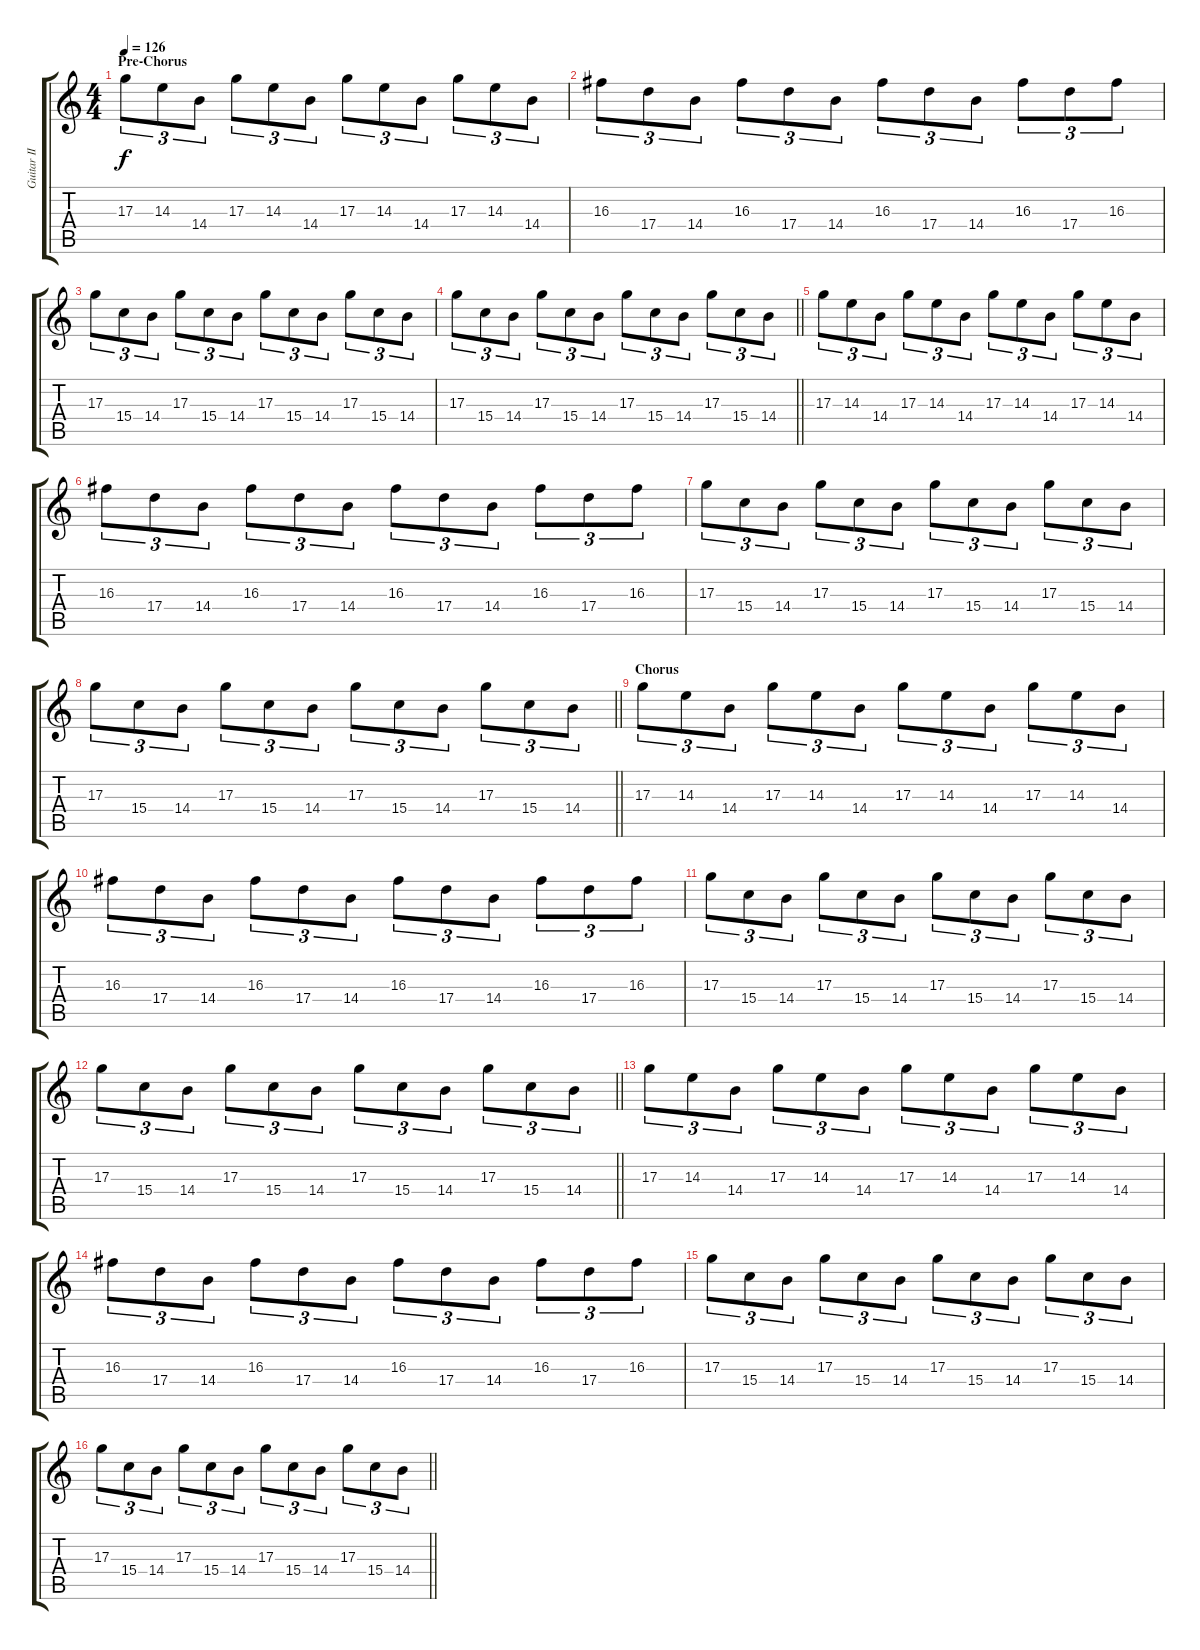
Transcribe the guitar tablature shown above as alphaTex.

\track ("Guitar II" "Guitar II") {instrument distortionguitar}
\staff {score tabs}
\tuning (B3 Gb3 D3 A2 E2 B1) {hide}
\ts (4 4)
\section ("" "Pre-Chorus")
\tempo 126
\clef g2
\ks c
17.3.8{tu (3 2) dy f volume 12} 14.3.8{tu (3 2)} 14.4.8{tu (3 2)} 17.3.8{tu (3 2)} 14.3.8{tu (3 2)} 14.4.8{tu (3 2)} 17.3.8{tu (3 2)} 14.3.8{tu (3 2)} 14.4.8{tu (3 2)} 17.3.8{tu (3 2)} 14.3.8{tu (3 2)} 14.4.8{tu (3 2)} |
16.3.8{tu (3 2)} 17.4.8{tu (3 2)} 14.4.8{tu (3 2)} 16.3.8{tu (3 2)} 17.4.8{tu (3 2)} 14.4.8{tu (3 2)} 16.3.8{tu (3 2)} 17.4.8{tu (3 2)} 14.4.8{tu (3 2)} 16.3.8{tu (3 2)} 17.4.8{tu (3 2)} 16.3.8{tu (3 2)} |
17.3.8{tu (3 2)} 15.4.8{tu (3 2)} 14.4.8{tu (3 2)} 17.3.8{tu (3 2)} 15.4.8{tu (3 2)} 14.4.8{tu (3 2)} 17.3.8{tu (3 2)} 15.4.8{tu (3 2)} 14.4.8{tu (3 2)} 17.3.8{tu (3 2)} 15.4.8{tu (3 2)} 14.4.8{tu (3 2)} |
\barLineRight lightlight
17.3.8{tu (3 2)} 15.4.8{tu (3 2)} 14.4.8{tu (3 2)} 17.3.8{tu (3 2)} 15.4.8{tu (3 2)} 14.4.8{tu (3 2)} 17.3.8{tu (3 2)} 15.4.8{tu (3 2)} 14.4.8{tu (3 2)} 17.3.8{tu (3 2)} 15.4.8{tu (3 2)} 14.4.8{tu (3 2)} |
\section ("" "")
17.3.8{tu (3 2)} 14.3.8{tu (3 2)} 14.4.8{tu (3 2)} 17.3.8{tu (3 2)} 14.3.8{tu (3 2)} 14.4.8{tu (3 2)} 17.3.8{tu (3 2)} 14.3.8{tu (3 2)} 14.4.8{tu (3 2)} 17.3.8{tu (3 2)} 14.3.8{tu (3 2)} 14.4.8{tu (3 2)} |
16.3.8{tu (3 2)} 17.4.8{tu (3 2)} 14.4.8{tu (3 2)} 16.3.8{tu (3 2)} 17.4.8{tu (3 2)} 14.4.8{tu (3 2)} 16.3.8{tu (3 2)} 17.4.8{tu (3 2)} 14.4.8{tu (3 2)} 16.3.8{tu (3 2)} 17.4.8{tu (3 2)} 16.3.8{tu (3 2)} |
17.3.8{tu (3 2)} 15.4.8{tu (3 2)} 14.4.8{tu (3 2)} 17.3.8{tu (3 2)} 15.4.8{tu (3 2)} 14.4.8{tu (3 2)} 17.3.8{tu (3 2)} 15.4.8{tu (3 2)} 14.4.8{tu (3 2)} 17.3.8{tu (3 2)} 15.4.8{tu (3 2)} 14.4.8{tu (3 2)} |
\barLineRight lightlight
17.3.8{tu (3 2)} 15.4.8{tu (3 2)} 14.4.8{tu (3 2)} 17.3.8{tu (3 2)} 15.4.8{tu (3 2)} 14.4.8{tu (3 2)} 17.3.8{tu (3 2)} 15.4.8{tu (3 2)} 14.4.8{tu (3 2)} 17.3.8{tu (3 2)} 15.4.8{tu (3 2)} 14.4.8{tu (3 2)} |
\section ("" "Chorus")
17.3.8{tu (3 2)} 14.3.8{tu (3 2)} 14.4.8{tu (3 2)} 17.3.8{tu (3 2)} 14.3.8{tu (3 2)} 14.4.8{tu (3 2)} 17.3.8{tu (3 2)} 14.3.8{tu (3 2)} 14.4.8{tu (3 2)} 17.3.8{tu (3 2)} 14.3.8{tu (3 2)} 14.4.8{tu (3 2)} |
16.3.8{tu (3 2)} 17.4.8{tu (3 2)} 14.4.8{tu (3 2)} 16.3.8{tu (3 2)} 17.4.8{tu (3 2)} 14.4.8{tu (3 2)} 16.3.8{tu (3 2)} 17.4.8{tu (3 2)} 14.4.8{tu (3 2)} 16.3.8{tu (3 2)} 17.4.8{tu (3 2)} 16.3.8{tu (3 2)} |
17.3.8{tu (3 2)} 15.4.8{tu (3 2)} 14.4.8{tu (3 2)} 17.3.8{tu (3 2)} 15.4.8{tu (3 2)} 14.4.8{tu (3 2)} 17.3.8{tu (3 2)} 15.4.8{tu (3 2)} 14.4.8{tu (3 2)} 17.3.8{tu (3 2)} 15.4.8{tu (3 2)} 14.4.8{tu (3 2)} |
\barLineRight lightlight
17.3.8{tu (3 2)} 15.4.8{tu (3 2)} 14.4.8{tu (3 2)} 17.3.8{tu (3 2)} 15.4.8{tu (3 2)} 14.4.8{tu (3 2)} 17.3.8{tu (3 2)} 15.4.8{tu (3 2)} 14.4.8{tu (3 2)} 17.3.8{tu (3 2)} 15.4.8{tu (3 2)} 14.4.8{tu (3 2)} |
\section ("" "")
17.3.8{tu (3 2)} 14.3.8{tu (3 2)} 14.4.8{tu (3 2)} 17.3.8{tu (3 2)} 14.3.8{tu (3 2)} 14.4.8{tu (3 2)} 17.3.8{tu (3 2)} 14.3.8{tu (3 2)} 14.4.8{tu (3 2)} 17.3.8{tu (3 2)} 14.3.8{tu (3 2)} 14.4.8{tu (3 2)} |
16.3.8{tu (3 2)} 17.4.8{tu (3 2)} 14.4.8{tu (3 2)} 16.3.8{tu (3 2)} 17.4.8{tu (3 2)} 14.4.8{tu (3 2)} 16.3.8{tu (3 2)} 17.4.8{tu (3 2)} 14.4.8{tu (3 2)} 16.3.8{tu (3 2)} 17.4.8{tu (3 2)} 16.3.8{tu (3 2)} |
17.3.8{tu (3 2)} 15.4.8{tu (3 2)} 14.4.8{tu (3 2)} 17.3.8{tu (3 2)} 15.4.8{tu (3 2)} 14.4.8{tu (3 2)} 17.3.8{tu (3 2)} 15.4.8{tu (3 2)} 14.4.8{tu (3 2)} 17.3.8{tu (3 2)} 15.4.8{tu (3 2)} 14.4.8{tu (3 2)} |
\barLineRight lightlight
17.3.8{tu (3 2)} 15.4.8{tu (3 2)} 14.4.8{tu (3 2)} 17.3.8{tu (3 2)} 15.4.8{tu (3 2)} 14.4.8{tu (3 2)} 17.3.8{tu (3 2)} 15.4.8{tu (3 2)} 14.4.8{tu (3 2)} 17.3.8{tu (3 2)} 15.4.8{tu (3 2)} 14.4.8{tu (3 2)}
